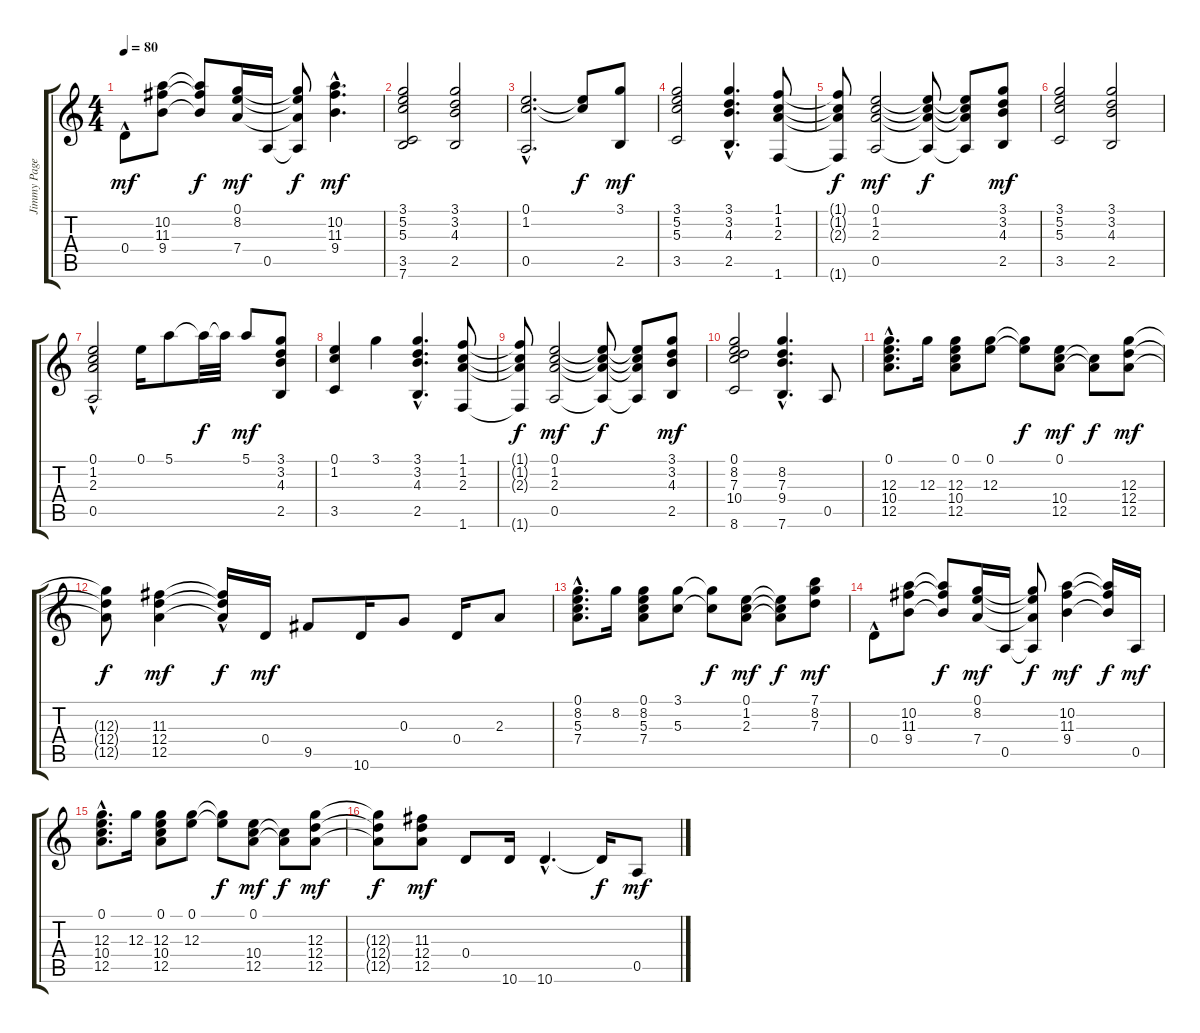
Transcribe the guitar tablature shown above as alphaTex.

\track ("Jimmy Page" "Jimmy Page") {instrument acousticguitarsteel}
\staff {score tabs}
\tuning (E4 B3 G3 D3 A2 E2) {hide}
\ts (4 4)
\tempo 80
\clef g2
\ks c
0.4{hac}.8{dy mf} (10.2 11.3 9.4).8 (10.2{t} 11.3{t} 9.4{t}).8{dy f} (0.1 8.2 7.4).16{dy mf} 0.5.16 (0.1{t} 8.2{t} 7.4{t} 0.5{t}).8{dy f} (10.2{hac} 11.3{hac} 9.4{hac}).4{d dy mf} |
(3.1 5.2 5.3 3.5 7.6).2 (3.1 3.2 4.3 2.5).2 |
(0.1{hac} 1.2{hac} 0.5{hac}).2{d} (0.1{t} 1.2{t}).8{dy f} (3.1 2.5).8{dy mf} |
(3.1 5.2 5.3 3.5).2 (3.1{hac} 3.2{hac} 4.3{hac} 2.5{hac}).4{d} (1.1 1.2 2.3 1.6).8 |
(1.1{t} 1.2{t} 2.3{t} 1.6{t}).8{dy f} (0.1 1.2 2.3 0.5).2{dy mf} (0.1{t} 1.2{t} 2.3{t} 0.5{t}).8{dy f} (0.1{t} 1.2{t} 2.3{t} 0.5{t}).8 (3.1 3.2 4.3 2.5).8{dy mf} |
(3.1 5.2 5.3 3.5).2 (3.1 3.2 4.3 2.5).2 |
(0.1 1.2 2.3 0.5{hac}).2 0.1.16 5.1.8 5.1{t}.32{dy f} 5.1{t}.32 5.1.8{dy mf} (3.1 3.2 4.3 2.5).8 |
(0.1 1.2 3.5).4 3.1.4 (3.1{hac} 3.2{hac} 4.3{hac} 2.5{hac}).4{d} (1.1 1.2 2.3 1.6).8 |
(1.1{t} 1.2{t} 2.3{t} 1.6{t}).8{dy f} (0.1 1.2 2.3 0.5).2{dy mf} (0.1{t} 1.2{t} 2.3{t} 0.5{t}).8{dy f} (0.1{t} 1.2{t} 2.3{t} 0.5{t}).8 (3.1 3.2 4.3 2.5).8{dy mf} |
(0.1 8.2 7.3 10.4 8.6).2 (8.2 7.3 9.4 7.6{hac}).4{d} 0.5.8 |
(0.1{hac} 12.3{hac} 10.4{hac} 12.5{hac}).8{d} 12.3.16 (0.1 12.3 10.4 12.5).8 (0.1 12.3).8 (0.1{t} 12.3{t}).8{dy f} (0.1 10.4 12.5).8{dy mf} (10.4{t} 12.5{t}).8{dy f} (12.3 12.4 12.5).8{dy mf} |
(12.3{t} 12.4{t} 12.5{t}).8{dy f} (11.3 12.4 12.5).4{dy mf} (11.3{hac t} 12.4{hac t} 12.5{hac t}).16{dy f} 0.4.16{dy mf} 9.5.8 10.6.16 0.3.8 0.4.16 2.3.8 |
(0.1{hac} 8.2{hac} 5.3{hac} 7.4{hac}).8{d} 8.2.16 (0.1 8.2 5.3 7.4).8 (3.1 5.3).8 (3.1{t} 5.3{t}).8{dy f} (0.1 1.2 2.3).8{dy mf} (0.1{t} 1.2{t} 2.3{t}).8{dy f} (7.1 8.2 7.3).8{dy mf} |
0.4{hac}.8 (10.2 11.3 9.4).8 (10.2{t} 11.3{t} 9.4{t}).8{dy f} (0.1 8.2 7.4).16{dy mf} 0.5.16 (0.1{t} 8.2{t} 7.4{t} 0.5{t}).8{dy f} (10.2 11.3 9.4).4{dy mf} (10.2{t} 11.3{t} 9.4{t}).16{dy f} 0.5.16{dy mf} |
(0.1{hac} 12.3{hac} 10.4{hac} 12.5{hac}).8{d} 12.3.16 (0.1 12.3 10.4 12.5).8 (0.1 12.3).8 (0.1{t} 12.3{t}).8{dy f} (0.1 10.4 12.5).8{dy mf} (10.4{t} 12.5{t}).8{dy f} (12.3 12.4 12.5).8{dy mf} |
(12.3{t} 12.4{t} 12.5{t}).8{dy f} (11.3 12.4 12.5).8{dy mf} 0.4.8 10.6.16 10.6{hac}.4{d} 10.6{t}.16{dy f} 0.5.8{dy mf}
